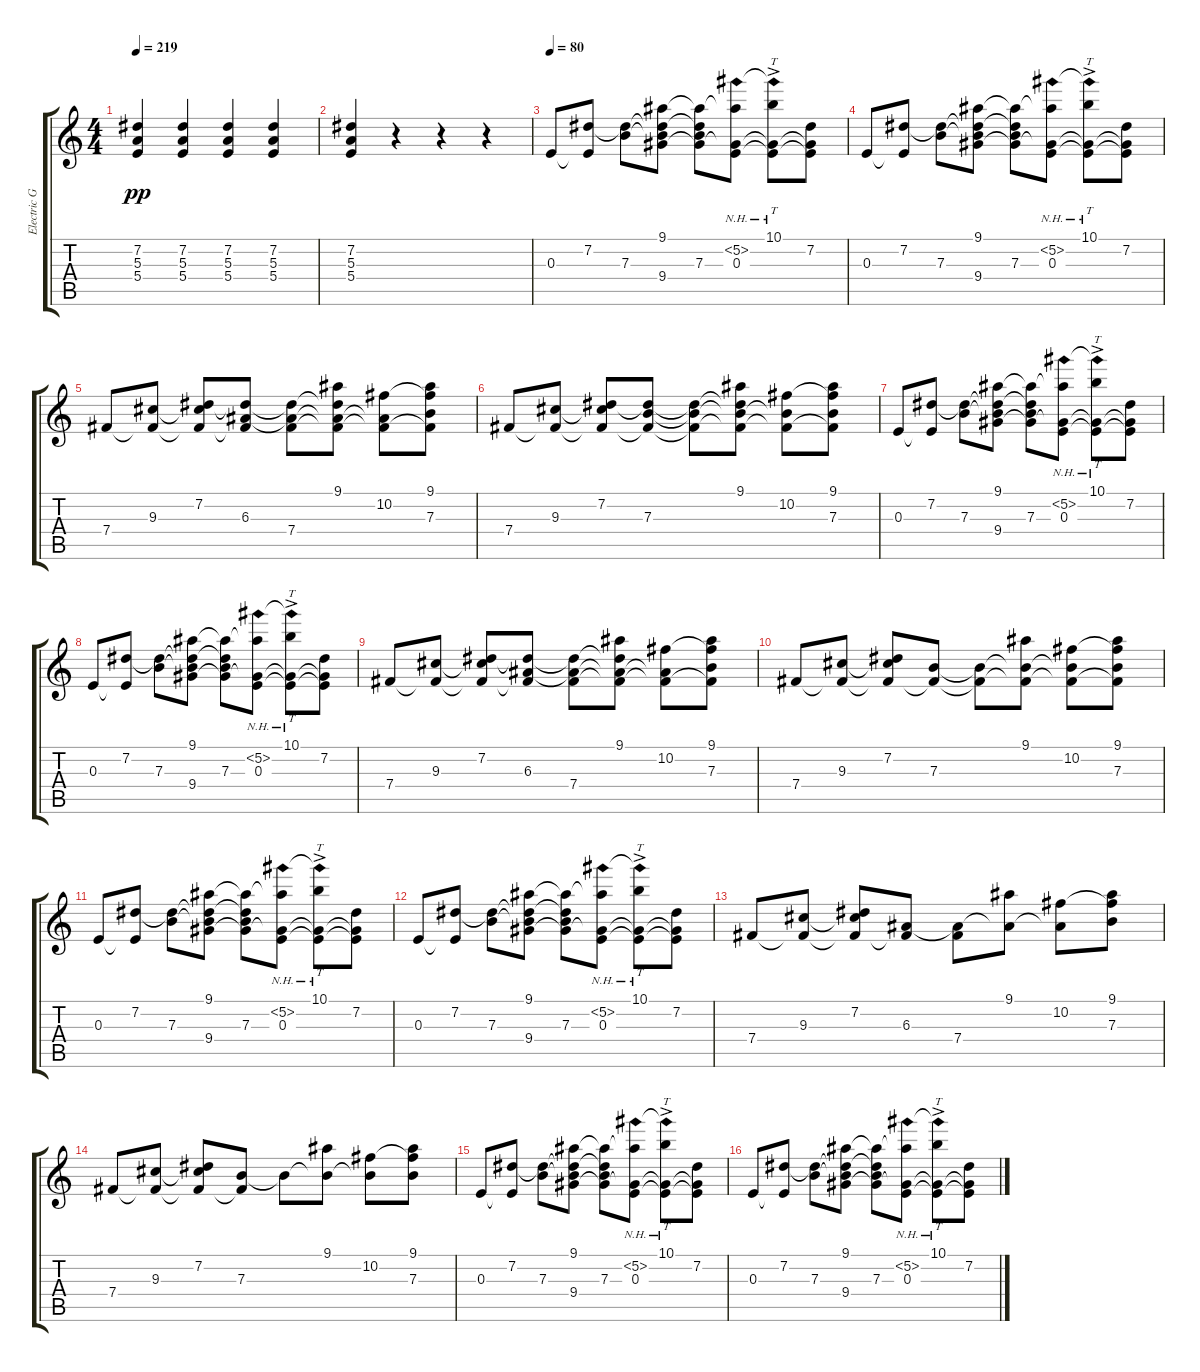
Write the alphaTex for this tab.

\track ("Electric Guitar (Drive)" "Electric G") {instrument overdrivenguitar}
\staff {score tabs}
\tuning (Db4 Ab3 E3 B2 Gb2 B1) {hide}
\ts (4 4)
\tempo 219
\clef g2
\ks c
(7.2 5.3 5.4).4{dy pp} (7.2 5.3 5.4).4 (7.2 5.3 5.4).4 (7.2 5.3 5.4).4 |
(7.2 5.3 5.4).4 r.4 r.4 r.4 |
\tempo 80
0.3.8 (7.2 0.3{t}).8 (7.2{t} 7.3).8 (9.1 7.2{t} 7.3{t} 9.4).8 (9.1{t} 7.2{t} 7.3 9.4{t}).8 (9.1{t} 5.2{nh} 0.3 9.4{t}).8 (10.1{ac} 5.2{nh t} 0.3{t} 9.4{t}).8{tt} (7.2 0.3{t} 9.4{t}).8 |
0.3.8 (7.2 0.3{t}).8 (7.2{t} 7.3).8 (9.1 7.2{t} 7.3{t} 9.4).8 (9.1{t} 7.2{t} 7.3 9.4{t}).8 (9.1{t} 5.2{nh} 0.3 9.4{t}).8 (10.1{ac} 5.2{nh t} 0.3{t} 9.4{t}).8{tt} (7.2 0.3{t} 9.4{t}).8 |
7.4.8 (9.3 7.4{t}).8 (7.2 9.3{t} 7.4{t}).8 (7.2{t} 6.3 7.4{t}).8 (7.2{t} 6.3{t} 7.4).8 (9.1 7.2{t} 6.3{t} 7.4{t}).8 (10.2 6.3{t} 7.4{t}).8 (9.1 10.2{t} 7.3 7.4{t}).8 |
7.4.8 (9.3 7.4{t}).8 (7.2 9.3{t} 7.4{t}).8 (7.2{t} 7.3 7.4{t}).8 (7.2{t} 7.3{t} 7.4{t}).8 (9.1 7.2{t} 7.3{t} 7.4{t}).8 (10.2 7.3{t} 7.4{t}).8 (9.1 10.2{t} 7.3 7.4{t}).8 |
0.3.8 (7.2 0.3{t}).8 (7.2{t} 7.3).8 (9.1 7.2{t} 7.3{t} 9.4).8 (9.1{t} 7.2{t} 7.3 9.4{t}).8 (9.1{t} 5.2{nh} 0.3 9.4{t}).8 (10.1{ac} 5.2{nh t} 0.3{t} 9.4{t}).8{tt} (7.2 0.3{t} 9.4{t}).8 |
0.3.8 (7.2 0.3{t}).8 (7.2{t} 7.3).8 (9.1 7.2{t} 7.3{t} 9.4).8 (9.1{t} 7.2{t} 7.3 9.4{t}).8 (9.1{t} 5.2{nh} 0.3 9.4{t}).8 (10.1{ac} 5.2{nh t} 0.3{t} 9.4{t}).8{tt} (7.2 0.3{t} 9.4{t}).8 |
7.4.8 (9.3 7.4{t}).8 (7.2 9.3{t} 7.4{t}).8 (7.2{t} 6.3 7.4{t}).8 (7.2{t} 6.3{t} 7.4).8 (9.1 7.2{t} 6.3{t} 7.4{t}).8 (10.2 6.3{t} 7.4{t}).8 (9.1 10.2{t} 7.3 7.4{t}).8 |
7.4.8 (9.3 7.4{t}).8 (7.2 9.3{t} 7.4{t}).8 (7.3 7.4{t}).8 (7.3{t} 7.4{t}).8 (9.1 7.3{t} 7.4{t}).8 (10.2 7.3{t} 7.4{t}).8 (9.1 10.2{t} 7.3 7.4{t}).8 |
0.3.8 (7.2 0.3{t}).8 (7.2{t} 7.3).8 (9.1 7.2{t} 7.3{t} 9.4).8 (9.1{t} 7.2{t} 7.3 9.4{t}).8 (9.1{t} 5.2{nh} 0.3 9.4{t}).8 (10.1{ac} 5.2{nh t} 0.3{t} 9.4{t}).8{tt} (7.2 0.3{t} 9.4{t}).8 |
0.3.8 (7.2 0.3{t}).8 (7.2{t} 7.3).8 (9.1 7.2{t} 7.3{t} 9.4).8 (9.1{t} 7.2{t} 7.3 9.4{t}).8 (9.1{t} 5.2{nh} 0.3 9.4{t}).8 (10.1{ac} 5.2{nh t} 0.3{t} 9.4{t}).8{tt} (7.2 0.3{t} 9.4{t}).8 |
7.4.8 (9.3 7.4{t}).8 (7.2 9.3{t} 7.4{t}).8 (6.3 7.4{t}).8 (6.3{t} 7.4).8 (9.1 6.3{t}).8 (10.2 6.3{t}).8 (9.1 10.2{t} 7.3).8 |
7.4.8 (9.3 7.4{t}).8 (7.2 9.3{t} 7.4{t}).8 (7.3 7.4{t}).8 7.3{t}.8 (9.1 7.3{t}).8 (10.2 7.3{t}).8 (9.1 10.2{t} 7.3).8 |
0.3.8 (7.2 0.3{t}).8 (7.2{t} 7.3).8 (9.1 7.2{t} 7.3{t} 9.4).8 (9.1{t} 7.2{t} 7.3 9.4{t}).8 (9.1{t} 5.2{nh} 0.3 9.4{t}).8 (10.1{ac} 5.2{nh t} 0.3{t} 9.4{t}).8{tt} (7.2 0.3{t} 9.4{t}).8 |
0.3.8 (7.2 0.3{t}).8 (7.2{t} 7.3).8 (9.1 7.2{t} 7.3{t} 9.4).8 (9.1{t} 7.2{t} 7.3 9.4{t}).8 (9.1{t} 5.2{nh} 0.3 9.4{t}).8 (10.1{ac} 5.2{nh t} 0.3{t} 9.4{t}).8{tt} (7.2 0.3{t} 9.4{t}).8
